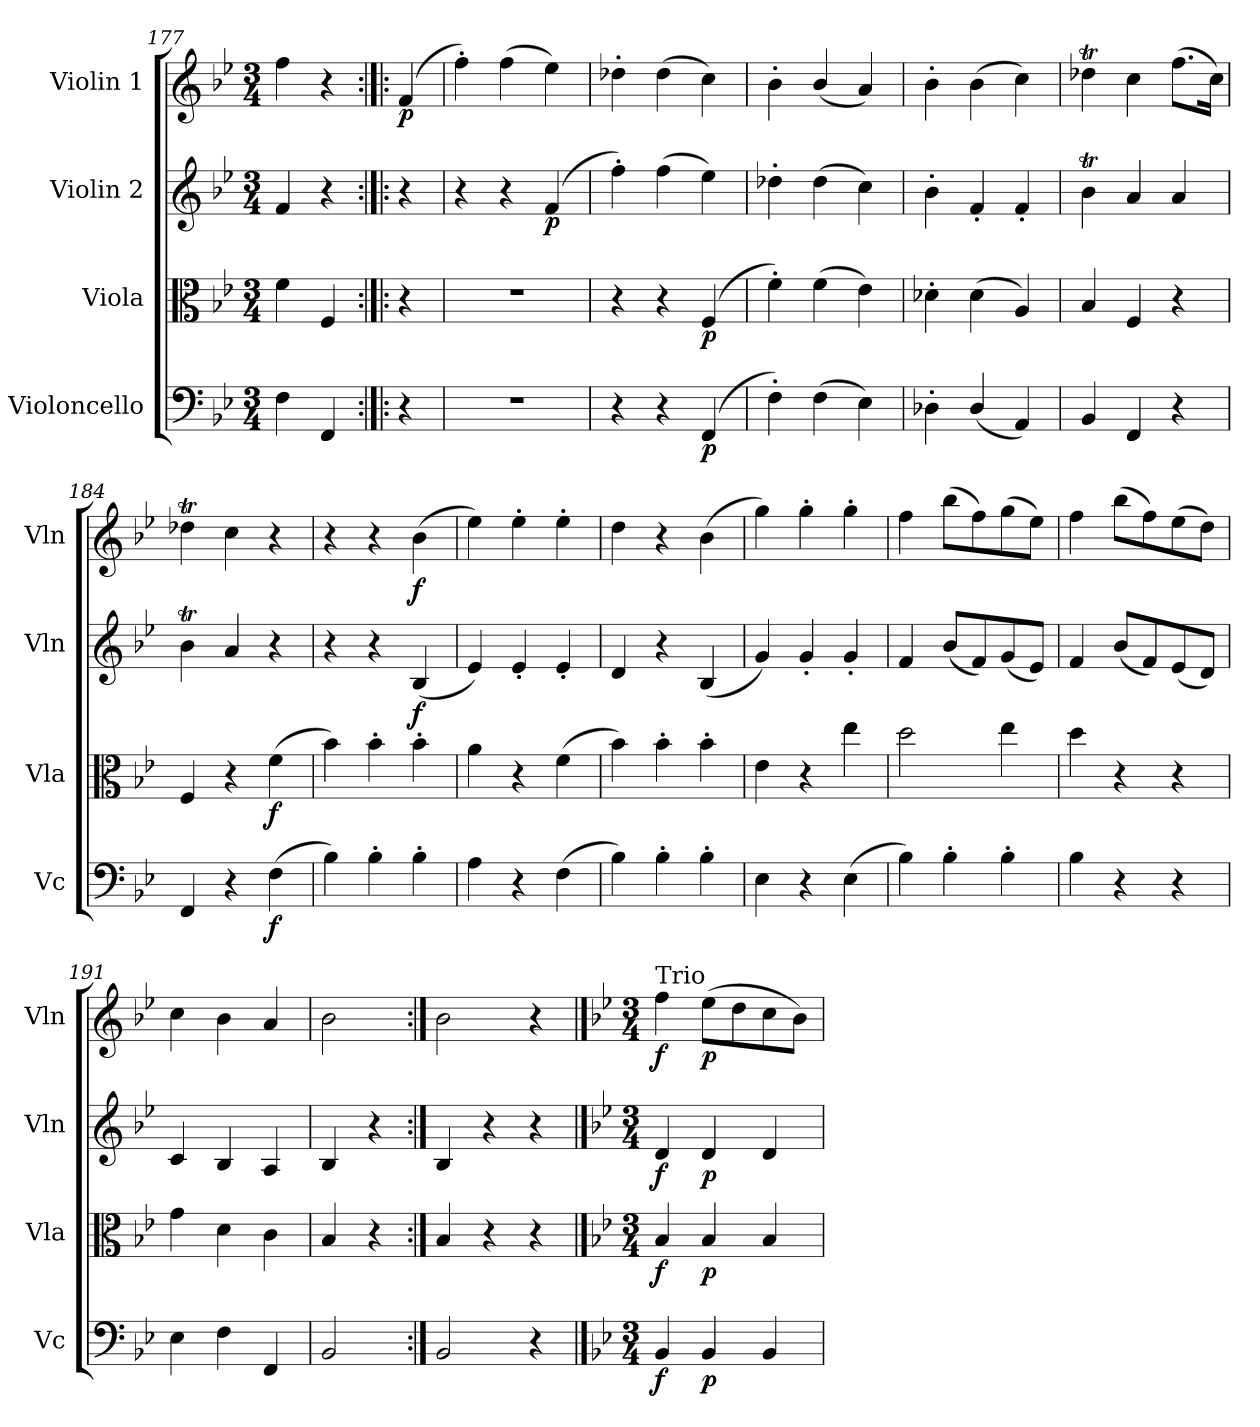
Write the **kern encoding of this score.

**kern	**dynam	**kern	**dynam	**kern	**dynam	**kern	**dynam
*part4	*part4	*part3	*part3	*part2	*part2	*part1	*part1
*staff4	*staff4	*staff3	*staff3	*staff2	*staff2	*staff1	*staff1
*I"Violoncello	*	*I"Viola	*	*I"Violin 2	*	*I"Violin 1	*
*I'Vc	*	*I'Vla	*	*I'Vln	*	*I'Vln	*
*clefF4	*	*clefC3	*	*clefG2	*	*clefG2	*
*k[b-e-]	*	*k[b-e-]	*	*k[b-e-]	*	*k[b-e-]	*
*M3/4	*	*M3/4	*	*M3/4	*	*M3/4	*
=177X3	=177X3	=177X3	=177X3	=177X3	=177X3	=177X3	=177X3
4F\	.	4f\	.	4f/	.	4ff\	.
4FF/	.	4F/	.	4r	.	4r	.
=178:|!|:	=178:|!|:	=178:|!|:	=178:|!|:	=178:|!|:	=178:|!|:	=178:|!|:	=178:|!|:
!	!	!	!	!	!	!	!LO:DY:b
4r	.	4r	.	4r	.	(>4f/	p
=179	=179	=179	=179	=179	=179	=179	=179
2.r	.	2.r	.	4r	.	4ff'\)	.
.	.	.	.	4r	.	(>4ff\	.
!	!	!	!	!	!LO:DY:b	!	!
.	.	.	.	(>4f/	p	4ee-\)	.
=180	=180	=180	=180	=180	=180	=180	=180
4r	.	4r	.	4ff'\)	.	4dd-X'\	.
4r	.	4r	.	(>4ff\	.	(>4dd-\	.
!	!LO:DY:b	!	!LO:DY:b	!	!	!	!
(>4FF/	p	(>4F/	p	4ee-\)	.	4cc\)	.
=181	=181	=181	=181	=181	=181	=181	=181
4F'\)	.	4f'\)	.	4dd-X'\	.	4b-'\	.
(>4F\	.	(>4f\	.	(>4dd-\	.	(<4b-/	.
4E-\)	.	4e-\)	.	4cc\)	.	4a/)	.
=182	=182	=182	=182	=182	=182	=182	=182
4D-X'\	.	4d-X'\	.	4b-'\	.	4b-'\	.
(<4D-/	.	(>4d-\	.	4f'/	.	(>4b-\	.
4AA/)	.	4A/)	.	4f'/	.	4cc\)	.
!!LO:LB:g=z
=183	=183	=183	=183	=183	=183	=183	=183
4BB-/	.	4B-/	.	4b-T\	.	4dd-XT\	.
4FF/	.	4F/	.	4a/	.	4cc\	.
4r	.	4r	.	4a/	.	(>8.ff\L	.
.	.	.	.	.	.	16cc\Jk)	.
=184	=184	=184	=184	=184	=184	=184	=184
4FF/	.	4F/	.	4b-T\	.	4dd-XT\	.
4r	.	4r	.	4a/	.	4cc\	.
!	!LO:DY:b	!	!LO:DY:b	!	!	!	!
(>4F\	f	(>4f\	f	4r	.	4r	.
=185	=185	=185	=185	=185	=185	=185	=185
4B-\)	.	4b-\)	.	4r	.	4r	.
4B-'\	.	4b-'\	.	4r	.	4r	.
!	!	!	!	!	!LO:DY:b	!	!LO:DY:b
4B-'\	.	4b-'\	.	(<4B-/	f	(>4b-\	f
=186	=186	=186	=186	=186	=186	=186	=186
4A\	.	4a\	.	4e-/)	.	4ee-\)	.
4r	.	4r	.	4e-'/	.	4ee-'\	.
(>4F\	.	(>4f\	.	4e-'/	.	4ee-'\	.
=187	=187	=187	=187	=187	=187	=187	=187
4B-\)	.	4b-\)	.	4d/	.	4dd\	.
4B-'\	.	4b-'\	.	4r	.	4r	.
4B-'\	.	4b-'\	.	(<4B-/	.	(>4b-\	.
=188	=188	=188	=188	=188	=188	=188	=188
4E-\	.	4e-\	.	4g/)	.	4gg\)	.
4r	.	4r	.	4g'/	.	4gg'\	.
(>4E-\	.	4ee-\	.	4g'/	.	4gg'\	.
!!LO:PB:g=z
=189	=189	=189	=189	=189	=189	=189	=189
4B-\)	.	2dd\	.	4f/	.	4ff\	.
4B-'\	.	.	.	(<8b-/L	.	(>8bb-\L	.
.	.	.	.	8f/)	.	8ff\)	.
4B-'\	.	4ee-\	.	(<8g/	.	(>8gg\	.
.	.	.	.	8e-/J)	.	8ee-\J)	.
=190	=190	=190	=190	=190	=190	=190	=190
4B-\	.	4dd\	.	4f/	.	4ff\	.
4r	.	4r	.	(<8b-/L	.	(>8bb-\L	.
.	.	.	.	8f/)	.	8ff\)	.
4r	.	4r	.	(<8e-/	.	(>8ee-\	.
.	.	.	.	8d/J)	.	8dd\J)	.
=191	=191	=191	=191	=191	=191	=191	=191
4E-\	.	4g\	.	4c/	.	4cc\	.
4F\	.	4d\	.	4B-/	.	4b-\	.
4FF/	.	4c\	.	4A/	.	4a/	.
=191X4	=191X4	=191X4	=191X4	=191X4	=191X4	=191X4	=191X4
2BB-/	.	4B-/	.	4B-/	.	2b-\	.
.	.	4r	.	4r	.	.	.
=192:|!	=192:|!	=192:|!	=192:|!	=192:|!	=192:|!	=192:|!	=192:|!
2BB-/	.	4B-/	.	4B-/	.	2b-\	.
.	.	4r	.	4r	.	.	.
4r	.	4r	.	4r	.	4r	.
!!LO:LB:g=z
==193	==193	==193	==193	==193	==193	==193	==193
*k[b-e-]	*	*k[b-e-]	*	*k[b-e-]	*	*k[b-e-]	*
*M3/4	*	*M3/4	*	*M3/4	*	*M3/4	*
!	!	!	!	!	!	!LO:TX:a:t=Trio	!
!	!LO:DY:b	!	!LO:DY:b	!	!LO:DY:b	!	!LO:DY:b
4BB-/	f	4B-/	f	4d/	f	4ff\	f
!	!LO:DY:b	!	!LO:DY:b	!	!LO:DY:b	!	!LO:DY:b
4BB-/	p	4B-/	p	4d/	p	(>8ee-\L	p
.	.	.	.	.	.	8dd\	.
4BB-/	.	4B-/	.	4d/	.	8cc\	.
.	.	.	.	.	.	8b-\J)	.
=	=	=	=	=	=	=	=
*-	*-	*-	*-	*-	*-	*-	*-
